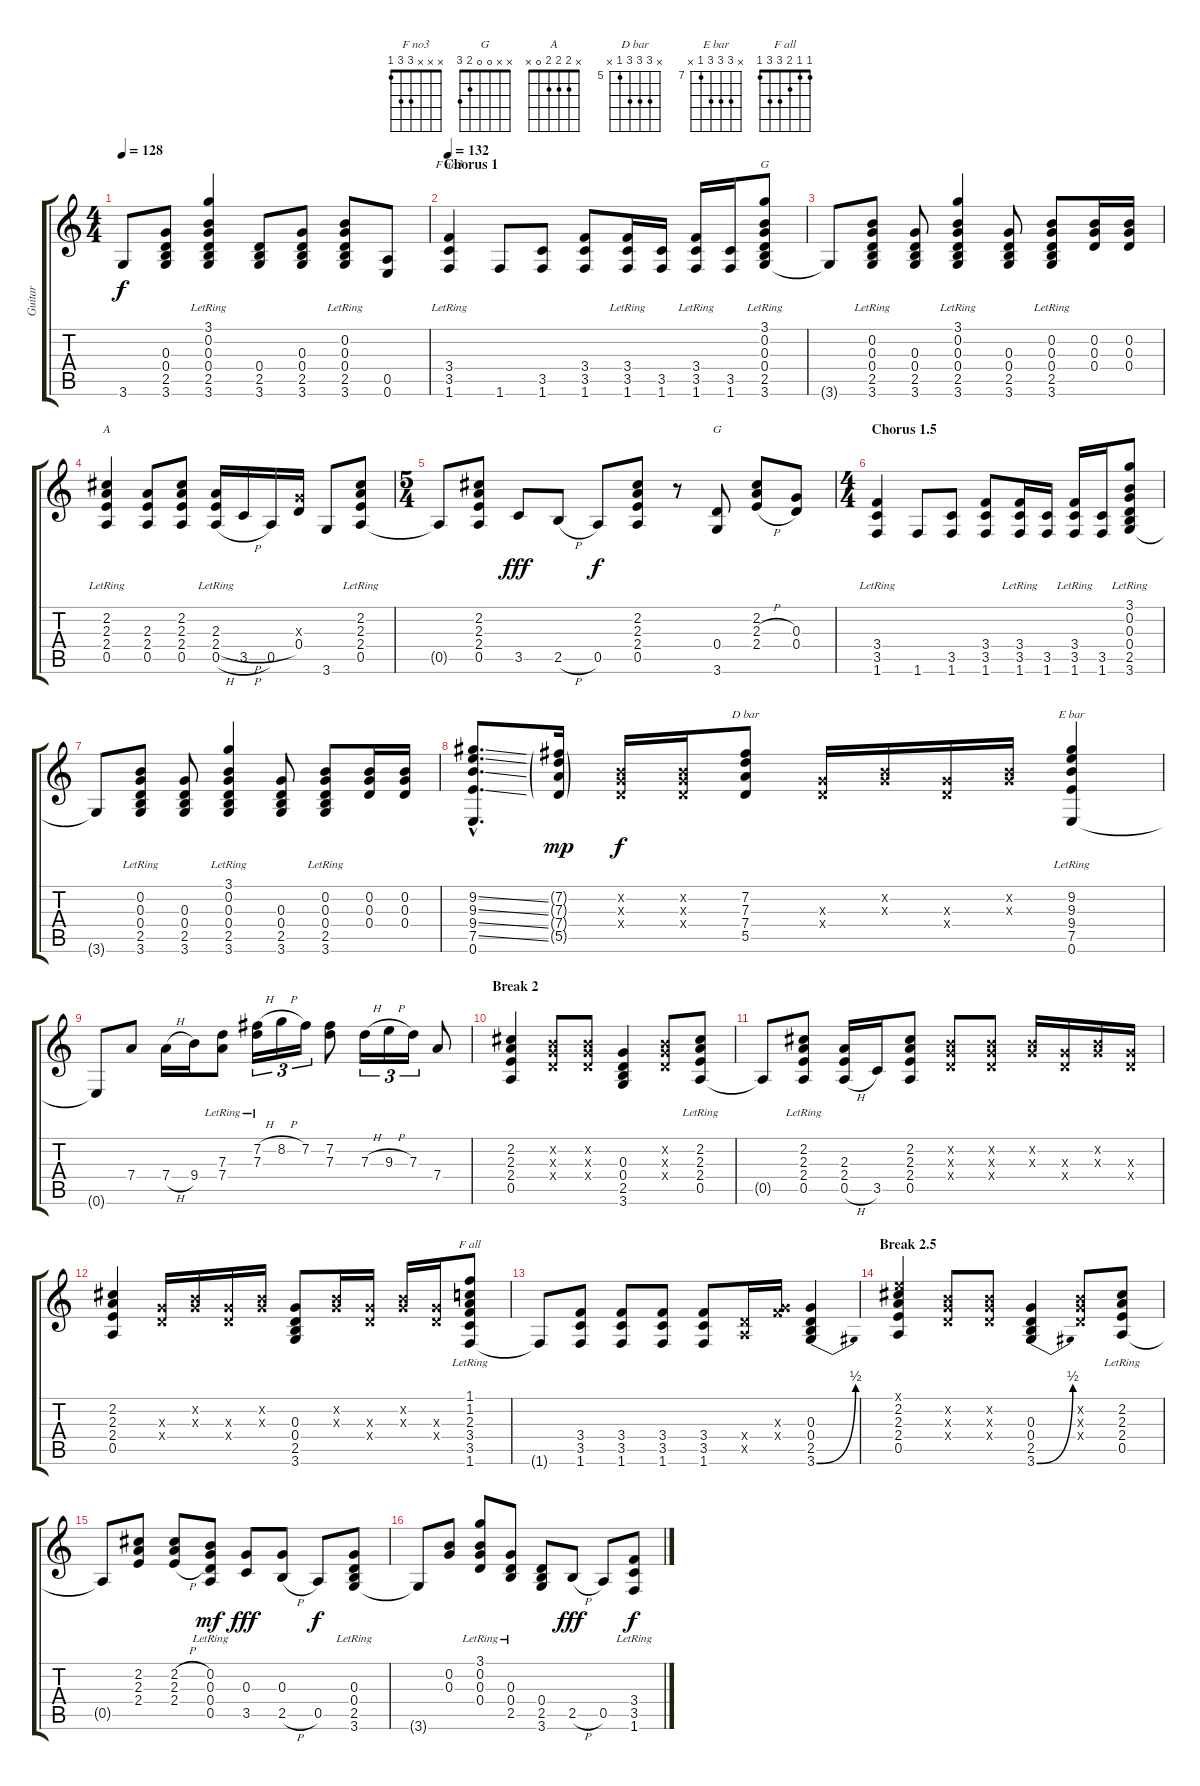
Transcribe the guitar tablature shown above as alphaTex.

\track ("Guitar" "Guitar") {instrument electricguitarclean}
\staff {score tabs}
\tuning (E4 B3 G3 D3 A2 E2) {hide}
\chord ("F no3" x x x 3 3 1)
\chord ("G" 3 0 0 0 2 3)
\chord ("A" x 2 2 2 0 x)
\chord ("G" x x 0 0 2 3)
\chord ("D bar" x 7 7 7 5 x) {firstfret 5}
\chord ("E bar" x 9 9 9 7 x) {firstfret 7}
\chord ("F all" 1 1 2 3 3 1)
\ts (4 4)
\tempo 128
\clef g2
\ks c
3.6{t}.8{dy f} (0.3 0.4 2.5 3.6).8 (3.1{lr} 0.2{lr} 0.3{lr} 0.4 2.5 3.6).4 (0.4 2.5 3.6).8 (0.3 0.4 2.5 3.6).8 (0.2{lr} 0.3{lr} 0.4{lr} 2.5 3.6).8 (0.5 0.6).8 |
\section ("" "Chorus 1")
\tempo 132
(3.4{lr} 3.5{lr} 1.6).4{ch "F no3"} 1.6.8 (3.5 1.6).8 (3.4 3.5 1.6).8 (3.4{lr} 3.5 1.6).16 (3.5 1.6).16 (3.4{lr} 3.5 1.6).16 (3.5 1.6).16 (3.1{lr} 0.2{lr} 0.3{lr} 0.4{lr} 2.5{lr} 3.6).8{ch "G"} |
3.6{t}.8 (0.2{lr} 0.3 0.4 2.5 3.6).8 (0.3 0.4 2.5 3.6).8 (3.1{lr} 0.2{lr} 0.3 0.4 2.5 3.6).4 (0.3 0.4 2.5 3.6).8 (0.2 0.3 0.4 2.5{lr} 3.6{lr}).8 (0.2 0.3 0.4).16 (0.2 0.3 0.4).16 |
(2.2{lr} 2.3 2.4 0.5).4{ch "A"} (2.3 2.4 0.5).8 (2.2 2.3 2.4 0.5).8 (2.3{lr} 2.4{h} 0.5{h}).16 3.5{h}.16 0.5.16 (0.3{x} 0.4).16 3.6.8 (2.2{lr} 2.3{lr} 2.4{lr} 0.5).8 |
\ts (5 4)
0.5{t}.8 (2.2 2.3 2.4 0.5).8 3.5.8{dy fff} 2.5{h}.8 0.5.8{dy f} (2.2 2.3 2.4 0.5).8 r.8 (0.4 3.6).8{ch "G"} (2.2 2.3{h} 2.4{h}).8 (0.3 0.4).8 |
\ts (4 4)
\section ("" "Chorus 1.5")
(3.4{lr} 3.5{lr} 1.6).4 1.6.8 (3.5 1.6).8 (3.4 3.5 1.6).8 (3.4{lr} 3.5 1.6).16 (3.5 1.6).16 (3.4{lr} 3.5 1.6).16 (3.5 1.6).16 (3.1{lr} 0.2{lr} 0.3{lr} 0.4{lr} 2.5{lr} 3.6).8 |
3.6{t}.8 (0.2{lr} 0.3 0.4 2.5 3.6).8 (0.3 0.4 2.5 3.6).8 (3.1{lr} 0.2{lr} 0.3 0.4 2.5 3.6).4 (0.3 0.4 2.5 3.6).8 (0.2 0.3 0.4 2.5{lr} 3.6{lr}).8 (0.2 0.3 0.4).16 (0.2 0.3 0.4).16 |
(9.2{ss hac} 9.3{ss hac} 9.4{ss hac} 7.5{ss hac} 0.6{hac}).8{d} (7.2{g} 7.3{g} 7.4{g} 5.5{g}).16{dy mp} (0.2{x} 0.3{x} 0.4{x}).16{dy f} (0.2{x} 0.3{x} 0.4{x}).16 (7.2 7.3 7.4 5.5).8{ch "D bar"} (0.3{x} 0.4{x}).16 (0.2{x} 0.3{x}).16 (0.3{x} 0.4{x}).16 (0.2{x} 0.3{x}).16 (9.2{lr} 9.3{lr} 9.4{lr} 7.5{lr} 0.6).4{ch "E bar"} |
0.6{t}.8 7.4.8 7.4{h}.16 9.4.16 (7.3 7.4{lr}).8 (7.2{h} 7.3{lr}).16{tu (3 2)} 8.2{h}.16{tu (3 2)} 7.2.16{tu (3 2)} (7.2 7.3).8 7.3{h}.16{tu (3 2)} 9.3{h}.16{tu (3 2)} 7.3.16{tu (3 2)} 7.4.8 |
\section ("" "Break 2")
(2.2 2.3 2.4 0.5).4 (0.2{x} 0.3{x} 0.4{x}).8 (0.2{x} 0.3{x} 0.4{x}).8 (0.3 0.4 2.5 3.6).4 (0.2{x} 0.3{x} 0.4{x}).8 (2.2{lr} 2.3{lr} 2.4{lr} 0.5).8 |
0.5{t}.8 (2.2{lr} 2.3 2.4 0.5).8 (2.3 2.4 0.5{h}).16 3.5.16 (2.2 2.3 2.4 0.5).8 (0.2{x} 0.3{x} 0.4{x}).8 (0.2{x} 0.3{x} 0.4{x}).8 (0.2{x} 0.3{x}).16 (0.3{x} 0.4{x}).16 (0.2{x} 0.3{x}).16 (0.3{x} 0.4{x}).16 |
(2.2 2.3 2.4 0.5).4 (0.3{x} 0.4{x}).16 (0.2{x} 0.3{x}).16 (0.3{x} 0.4{x}).16 (0.2{x} 0.3{x}).16 (0.3 0.4 2.5 3.6).8 (0.2{x} 0.3{x}).16 (0.3{x} 0.4{x}).16 (0.2{x} 0.3{x}).16 (0.3{x} 0.4{x}).16 (1.1 1.2{lr} 2.3{lr} 3.4{lr} 3.5{lr} 1.6).8{ch "F all"} |
1.6{t}.8 (3.4 3.5 1.6).8 (3.4 3.5 1.6).8 (3.4 3.5 1.6).8 (3.4 3.5 1.6).8 (0.4{x} 0.5{x}).16 (0.3{x} 3.4{x}).16 (0.3 0.4 2.5 3.6{be (bend 0 0 60 2)}).4 |
\section ("" "Break 2.5")
(0.1{x} 2.2 2.3 2.4 0.5).4 (0.2{x} 0.3{x} 0.4{x}).8 (0.2{x} 0.3{x} 0.4{x}).8 (0.3 0.4 2.5 3.6{be (bend 0 0 60 2)}).4 (0.2{x} 0.3{x} 0.4{x}).8 (2.2{lr} 2.3{lr} 2.4{lr} 0.5).8 |
0.5{t}.8 (2.2 2.3 2.4).8 (2.2{h} 2.3{h} 2.4{h}).8 (0.2{lr} 0.3 0.4 0.5).8{dy mf} (0.3 3.5).8{dy fff} (0.3 2.5{h}).8 0.5.8{dy f} (0.3{lr} 0.4{lr} 2.5{lr} 3.6).8 |
3.6{t}.8 (0.2 0.3).8 (3.1{lr} 0.2{lr} 0.3 0.4).8 (0.3{lr} 0.4 2.5).8 (0.4 2.5 3.6).8 2.5{h}.8{dy fff} 0.5.8 (3.4{lr} 3.5{lr} 1.6).8{dy f}
